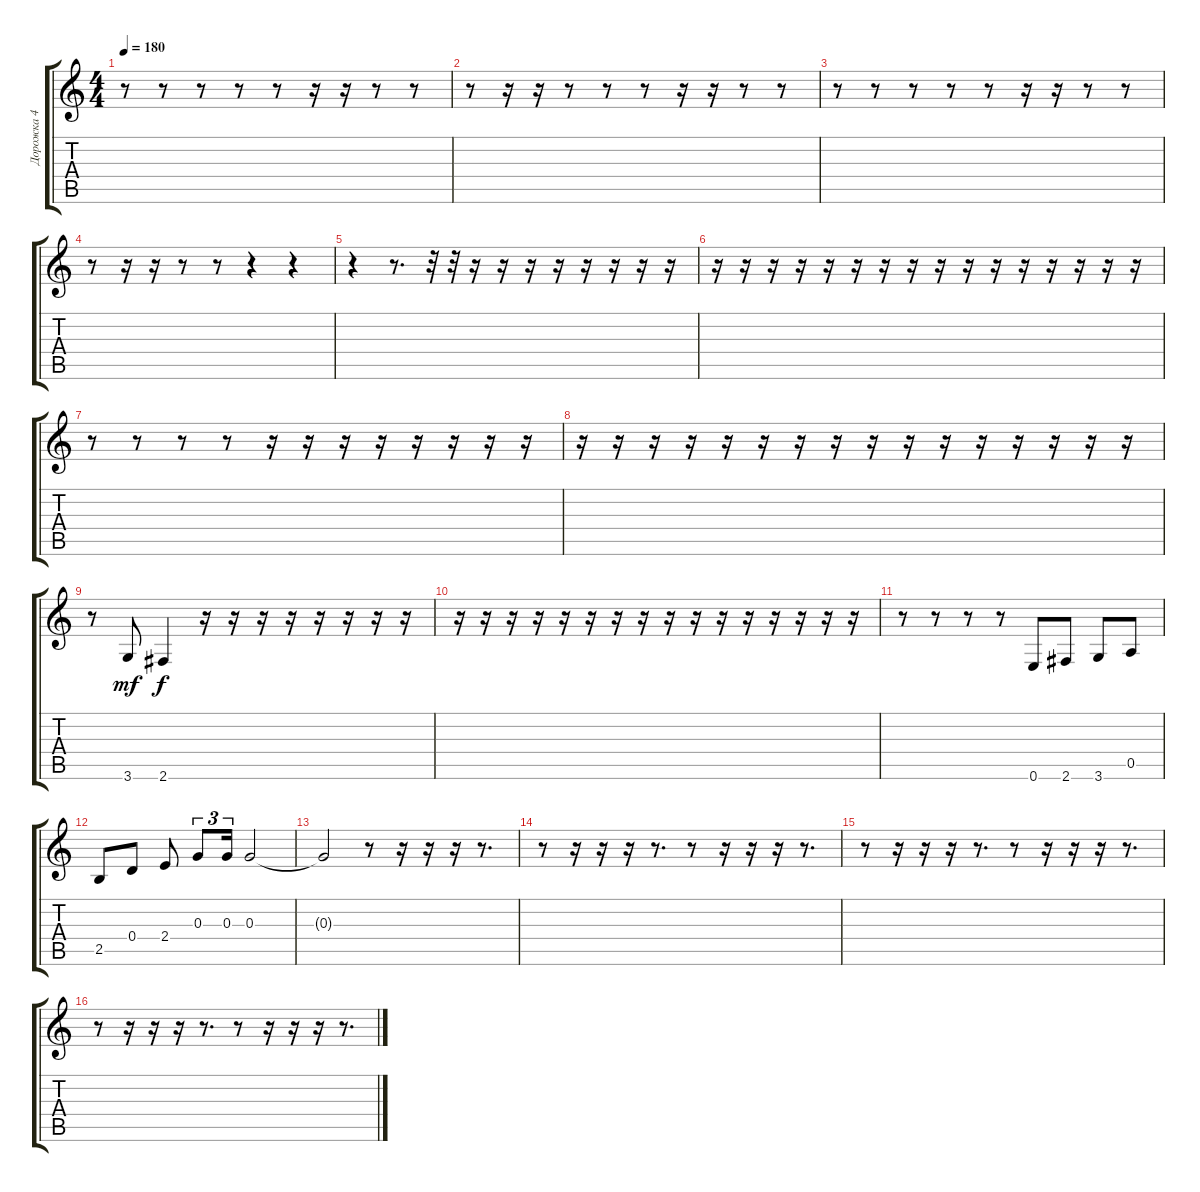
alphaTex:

\track ("Дорожка 4" "Дорожка 4") {instrument electricbassfinger}
\staff {score tabs}
\tuning (E4 B3 G3 D3 A2 E2) {hide}
\ts (4 4)
\tempo 180
\clef g2
\ks c
r.8{dy f} r.8 r.8 r.8 r.8 r.16 r.16 r.8 r.8 |
r.8 r.16 r.16 r.8 r.8 r.8 r.16 r.16 r.8 r.8 |
r.8 r.8 r.8 r.8 r.8 r.16 r.16 r.8 r.8 |
r.8 r.16 r.16 r.8 r.8 r.4 r.4 |
r.4 r.8{d} r.32 r.32 r.16{instrument electricbasspick} r.16 r.16 r.16 r.16 r.16 r.16 r.16 |
r.16 r.16 r.16 r.16 r.16 r.16 r.16 r.16 r.16 r.16 r.16 r.16 r.16 r.16 r.16 r.16 |
r.8 r.8 r.8 r.8 r.16 r.16 r.16 r.16 r.16 r.16 r.16 r.16 |
r.16 r.16 r.16 r.16 r.16 r.16 r.16 r.16 r.16 r.16 r.16 r.16 r.16 r.16 r.16 r.16 |
r.8 3.6.8{dy mf} 2.6.4{dy f} r.16 r.16 r.16 r.16 r.16 r.16 r.16 r.16 |
r.16 r.16 r.16 r.16 r.16 r.16 r.16 r.16 r.16 r.16 r.16 r.16 r.16 r.16 r.16 r.16 |
r.8 r.8 r.8 r.8 0.6.8 2.6.8 3.6.8 0.5.8 |
2.5.8 0.4.8 2.4.8 0.3.8{tu (3 2)} 0.3.16{tu (3 2)} 0.3.2 |
0.3{t}.2 r.8{instrument electricbassfinger} r.16 r.16 r.16 r.8{d} |
r.8 r.16 r.16 r.16 r.8{d} r.8 r.16 r.16 r.16 r.8{d} |
r.8 r.16 r.16 r.16 r.8{d} r.8 r.16 r.16 r.16 r.8{d} |
r.8 r.16 r.16 r.16 r.8{d} r.8 r.16 r.16 r.16 r.8{d}
